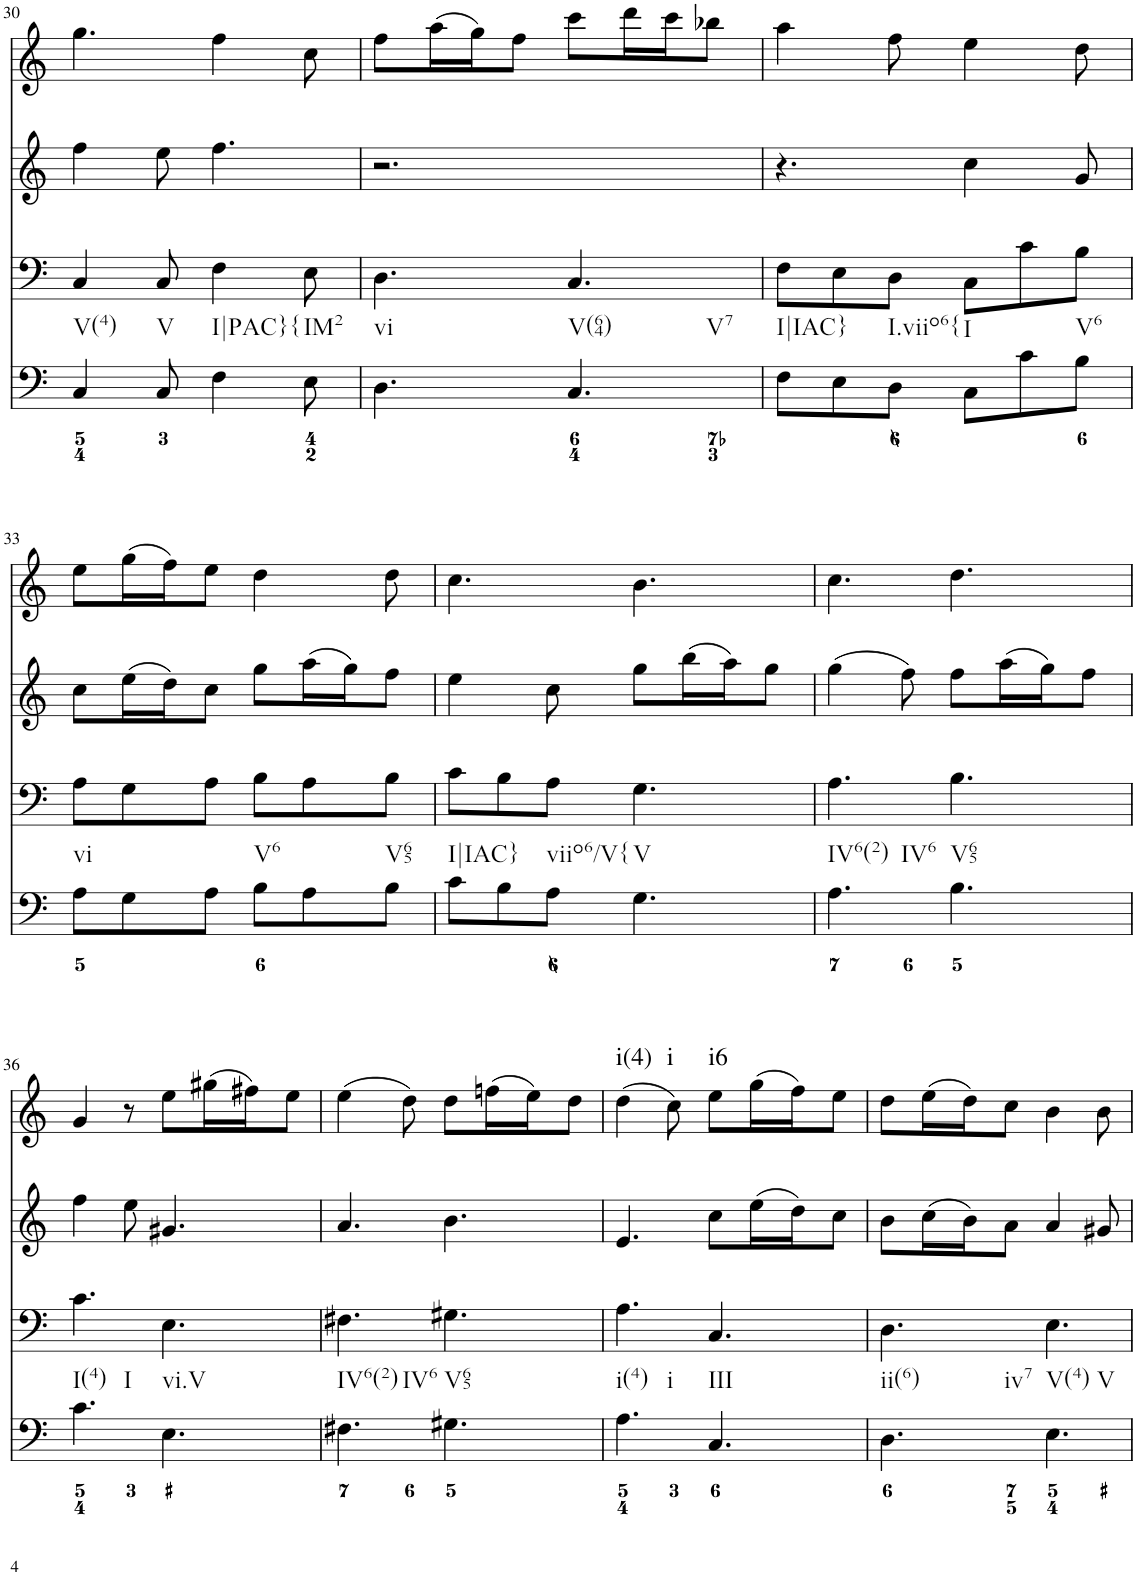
**kern	**kern	**kern	**kern	**harte
*part4	*part3	*part2	*part1	*part1
*staff4	*staff3	*staff2	*staff1	*
*I"violn	*I"violn	*I"cello	*I"organ	*
!!LO:PB:g=z
*clefF4	*clefF4	*clefG2	*clefG2	*
*k[]	*k[]	*k[]	*k[]	*
*M6/8	*M6/8	*M6/8	*M6/8	*
=30	=30	=30	=30	=30
!	!LO:TX:b:t=V(4)	!	!	!
4C/	4C/	4ff\	4.gg\	.
!	!LO:TX:b:t=V	!	!	!
8C/	8C/	8ee\	.	.
!	!LO:TX:b:t=I|PAC}{	!	!	!
4F\	4F\	4.ff\	4ff\	.
!	!LO:TX:b:t=IM2	!	!	!
8E\	8E\	.	8cc\	.
=31	=31	=31	=31	=31
!	!LO:TX:b:t=vi	!	!	!
4.D\	4.D\	2.r	8ff\L	.
.	.	.	(16aa\L	.
.	.	.	16gg\J)	.
.	.	.	8ff\J	.
!	!LO:TX:b:t=V(64)	!	!	!
!	!LO:TX:b:t=V7	!	!	!
4.C/	4.C/	.	8ccc\L	.
.	.	.	16ddd\L	.
.	.	.	16ccc\J	.
.	.	.	8bb-X\J	.
=32	=32	=32	=32	=32
!	!LO:TX:b:t=I|IAC}	!	!	!
8F\L	8F\L	4.r	4aa\	.
8E\	8E\	.	.	.
!	!LO:TX:b:t=I.viio6{	!	!	!
8D\J	8D\J	.	8ff\	.
!	!LO:TX:b:t=I	!	!	!
8C\L	8C\L	4cc\	4ee\	.
8c\	8c\	.	.	.
!	!LO:TX:b:t=V6	!	!	!
8B\J	8B\J	8g/	8dd\	.
!!LO:LB:g=z
=33	=33	=33	=33	=33
!	!LO:TX:b:t=vi	!	!	!
8A\L	8A\L	8cc\L	8ee\L	.
8G\	8G\	(16ee\L	(16gg\L	.
.	.	16dd\J)	16ff\J)	.
8A\J	8A\J	8cc\J	8ee\J	.
!	!LO:TX:b:t=V6	!	!	!
8B\L	8B\L	8gg\L	4dd\	.
8A\	8A\	(16aa\L	.	.
.	.	16gg\J)	.	.
!	!LO:TX:b:t=V65	!	!	!
8B\J	8B\J	8ff\J	8dd\	.
=34	=34	=34	=34	=34
!	!LO:TX:b:t=I|IAC}	!	!	!
8c\L	8c\L	4ee\	4.cc\	.
8B\	8B\	.	.	.
!	!LO:TX:b:t=viio6/V{	!	!	!
8A\J	8A\J	8cc\	.	.
!	!LO:TX:b:t=V	!	!	!
4.G\	4.G\	8gg\L	4.b\	.
.	.	(16bb\L	.	.
.	.	16aa\J)	.	.
.	.	8gg\J	.	.
=35	=35	=35	=35	=35
!	!LO:TX:b:t=IV6(2)	!	!	!
!	!LO:TX:b:t=IV6	!	!	!
4.A\	4.A\	(4gg\	4.cc\	.
.	.	8ff\)	.	.
!	!LO:TX:b:t=V65	!	!	!
4.B\	4.B\	8ff\L	4.dd\	.
.	.	(16aa\L	.	.
.	.	16gg\J)	.	.
.	.	8ff\J	.	.
!!LO:LB:g=z
=36	=36	=36	=36	=36
!	!LO:TX:b:t=I(4)	!	!	!
!	!LO:TX:b:t=I	!	!	!
4.c\	4.c\	4ff\	4g/	.
.	.	8ee\	8r	.
!	!LO:TX:b:t=vi.V	!	!	!
4.E\	4.E\	4.g#X/	8ee\L	.
.	.	.	(16gg#X\L	.
.	.	.	16ff#X\J)	.
.	.	.	8ee\J	.
=37	=37	=37	=37	=37
!	!LO:TX:b:t=IV6(2)	!	!	!
!	!LO:TX:b:t=IV6	!	!	!
4.F#X\	4.F#X\	4.a/	(4ee\	.
.	.	.	8dd\)	.
!	!LO:TX:b:t=V65	!	!	!
4.G#X\	4.G#X\	4.b\	8dd\L	.
.	.	.	(16ffn\L	.
.	.	.	16ee\J)	.
.	.	.	8dd\J	.
=38	=38	=38	=38	=38
!	!LO:TX:b:t=i(4)	!	!	!
!	!LO:TX:b:t=i	!	!	!LO:H:kt=i(4)
4.A\	4.A\	4.e/	(4dd\	N
!	!	!	!	!LO:H:kt=i
.	.	.	8cc\)	N
!	!LO:TX:b:t=III	!	!	!LO:H:kt=i6
4.C/	4.C/	8cc\L	8ee\L	N
.	.	(16ee\L	(16gg\L	.
.	.	16dd\J)	16ff\J)	.
.	.	8cc\J	8ee\J	.
=39	=39	=39	=39	=39
!	!LO:TX:b:t=ii(6)	!	!	!
!	!LO:TX:b:t=iv7	!	!	!
4.D\	4.D\	8b\L	8dd\L	.
.	.	(16cc\L	(16ee\L	.
.	.	16b\J)	16dd\J)	.
.	.	8a\J	8cc\J	.
!	!LO:TX:b:t=V(4)	!	!	!
!	!LO:TX:b:t=V	!	!	!
4.E\	4.E\	4a/	4b\	.
.	.	8g#X/	8b\	.
=	=	=	=	=
*-	*-	*-	*-	*-
